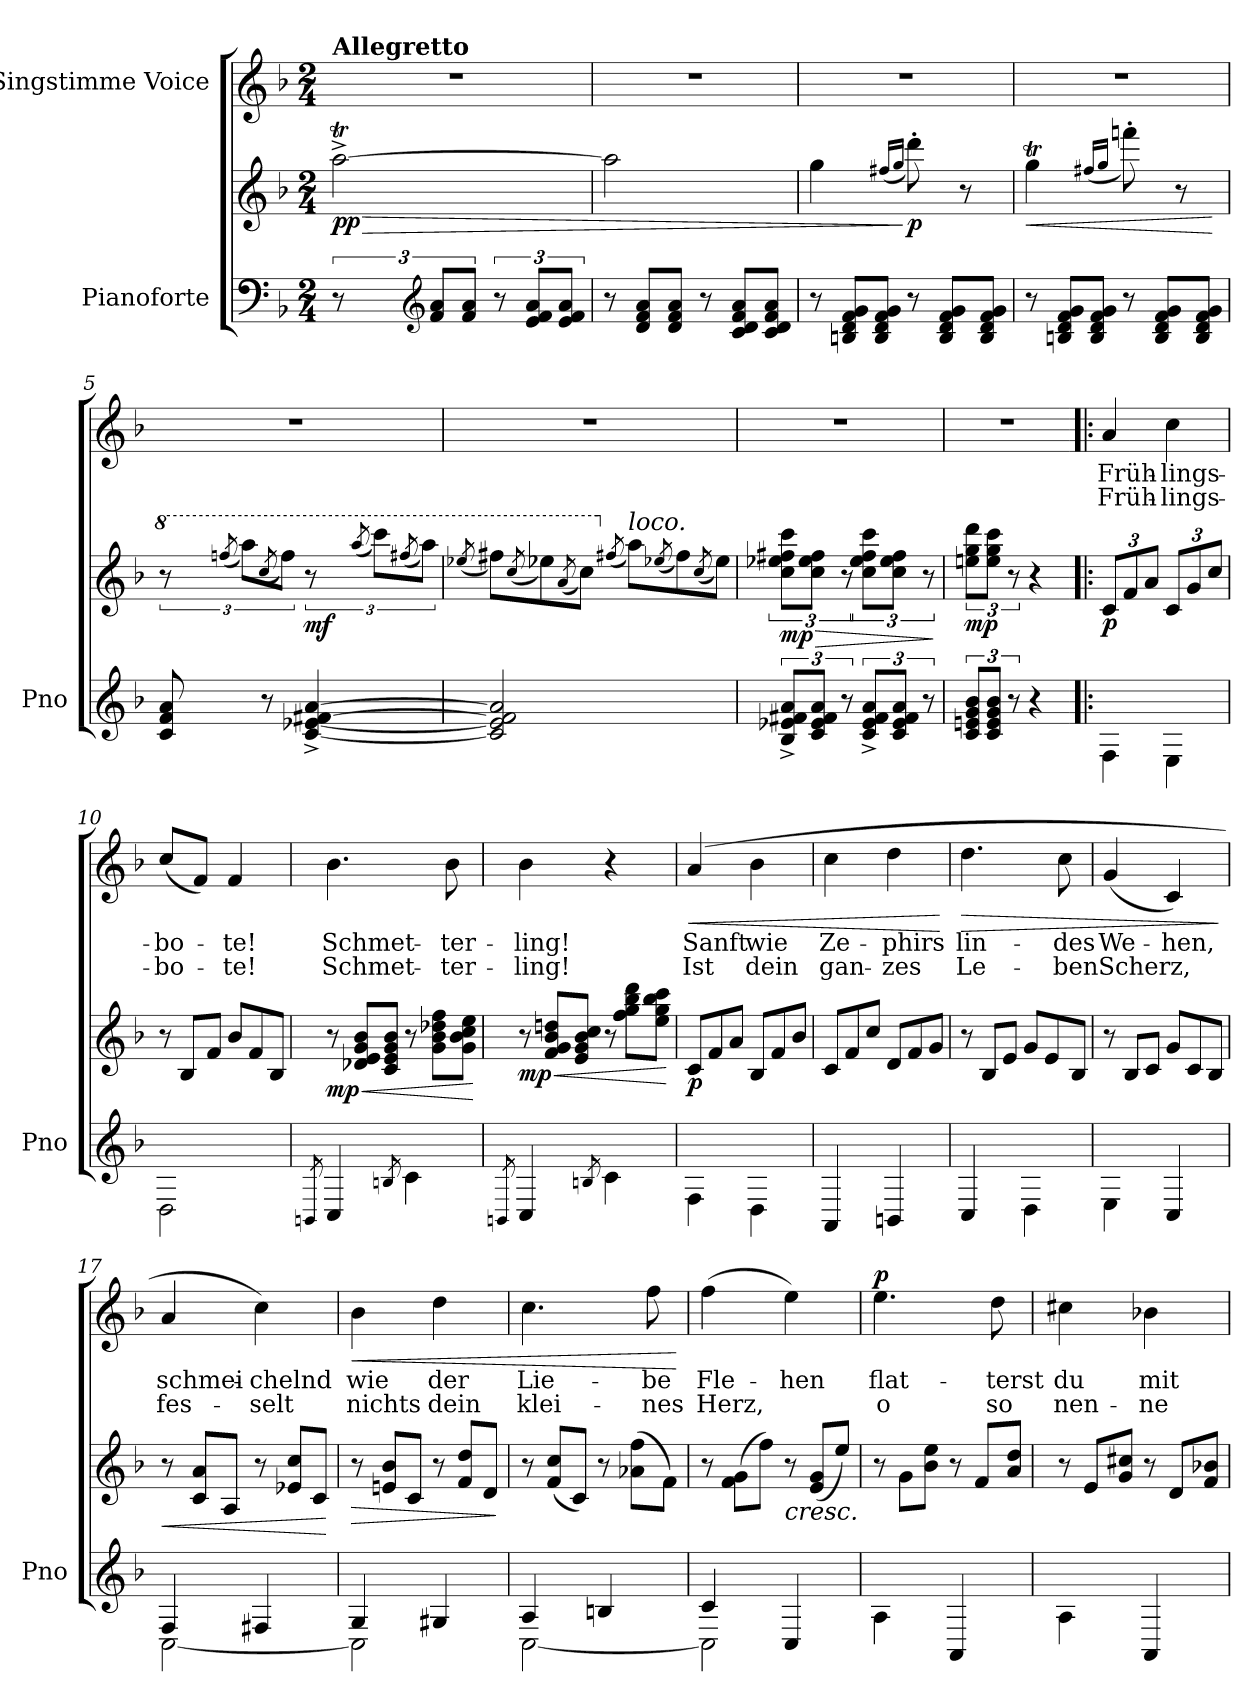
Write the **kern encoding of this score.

**kern	**kern	**dynam	**kern	**text	**text	**dynam
*part2	*part2	*part2	*part1	*part1	*part1	*part1
*staff3	*staff2	*staff2/3	*staff1	*staff1	*staff1	*staff1
*I"Pianoforte	*	*	*I"Singstimme Voice	*	*	*
*I'Pno	*	*	*	*	*	*
*clefF4	*clefG2	*	*clefG2	*	*	*
*k[b-]	*k[b-]	*	*k[b-]	*	*	*
*M2/4	*M2/4	*	*M2/4	*	*	*
=1	=1	=1	=1	=1	=1	=1
!	!	!	!LO:TX:a:B:t=Allegretto	!	!	!
!	!	!LO:HP:b	!	!	!	!
!	!	!LO:DY:n=1:b	!	!	!	!
12r	[2aat^\	> pp	2r	.	.	.
*clefG2	*	*	*	*	*	*
12f/ 12a/L	.	.	.	.	.	.
12f/ 12a/J	.	.	.	.	.	.
12r	.	.	.	.	.	.
12e/ 12f/ 12a/L	.	.	.	.	.	.
12e/ 12f/ 12a/J	.	.	.	.	.	.
=2	=2	=2	=2	=2	=2	=2
*Xtuplet	*	*	*	*	*	*
12r	2aa\]	.	2r	.	.	.
12d/ 12f/ 12a/L	.	.	.	.	.	.
12d/ 12f/ 12a/J	.	.	.	.	.	.
12r	.	.	.	.	.	.
12c/ 12d/ 12f/ 12a/L	.	.	.	.	.	.
12c/ 12d/ 12f/ 12a/J	.	.	.	.	.	.
=3	=3	=3	=3	=3	=3	=3
12r	4ggTTT\	.	2r	.	.	.
12Bn/ 12d/ 12f/ 12g/L	.	.	.	.	.	.
12B/ 12d/ 12f/ 12g/J	.	.	.	.	.	.
.	(<16qff#X/LL	.	.	.	.	.
.	16qgg/JJ	.	.	.	.	.
!	!	!LO:DY:n=1:b	!	!	!	!
12r	8ddd'\)	] p	.	.	.	.
12B/ 12d/ 12f/ 12g/L	.	.	.	.	.	.
.	8r	.	.	.	.	.
12B/ 12d/ 12f/ 12g/J	.	.	.	.	.	.
=4	=4	=4	=4	=4	=4	=4
!	!	!LO:HP:b	!	!	!	!
12r	4ggT\	<	2r	.	.	.
12Bn/ 12d/ 12f/ 12g/L	.	.	.	.	.	.
12B/ 12d/ 12f/ 12g/J	.	.	.	.	.	.
.	(<16qff#X/LL	.	.	.	.	.
.	16qgg/JJ	.	.	.	.	.
12r	8fffn'\)	.	.	.	.	.
12B/ 12d/ 12f/ 12g/L	.	.	.	.	.	.
.	8r	.	.	.	.	.
12B/ 12d/ 12f/ 12g/J	.	.	.	.	.	.
.	.	[	.	.	.	.
=5	=5	=5	=5	=5	=5	=5
*	*8va	*	*	*	*	*
8c/ 8f/ 8a/	12r	.	2r	.	.	.
.	(<8qfffn/	.	.	.	.	.
.	12aaa\L)	.	.	.	.	.
8r	.	.	.	.	.	.
.	(<8qccc/	.	.	.	.	.
.	12fff\J)	.	.	.	.	.
!	!	!LO:DY:b	!	!	!	!
[4c/^ [4e-X/^ [4f#X/^ [4a/^	12r	mf	.	.	.	.
.	(<8qaaa/	.	.	.	.	.
.	12cccc\L)	.	.	.	.	.
.	(<8qfff#X/	.	.	.	.	.
.	12aaa\J)	.	.	.	.	.
!!LO:LB:g=z
=6	=6	=6	=6	=6	=6	=6
.	(<8qeee-X/	.	.	.	.	.
*	*Xtuplet	*	*	*	*	*
*	*	*	*^	*	*	*
2c/] 2e-/] 2f#/] 2a/]	12fff#X\L)	.	2r	4ryy	.	.	.
.	(<8qccc/	.	.	.	.	.	.
.	12eee-X\)	.	.	.	.	.	.
.	(<8qaa/	.	.	.	.	.	.
.	12ccc\J)	.	.	.	.	.	.
*	*X8va	*	*	*	*	*	*
*	*	*	*MM92	*	*	*	*
.	(<8qff#X/	.	.	.	.	.	.
!	!LO:TX:a:i:t=loco.	!	!	!	!	!	!
.	12aa\L)	.	.	4ryy	.	.	.
.	(<8qee-X/	.	.	.	.	.	.
.	12ff#\)	.	.	.	.	.	.
.	(<8qcc/	.	.	.	.	.	.
.	12ee-\J)	.	.	.	.	.	.
=7	=7	=7	=7	=7	=7	=7	=7
*tuplet	*tuplet	*	*	*	*	*	*
*	*	*	*MM88	*	*	*	*
!	!	!LO:HP:b	!	!	!	!	!
!	!	!LO:DY:n=1:b	!	!	!	!	!
12B-/^ 12e-X/^ 12f#X/^ 12a/^L	12cc\ 12ee-X\ 12ff#X\ 12ccc\L	> mp	2r	4ryy	.	.	.
12c/ 12e-/ 12f#/ 12a/J	12cc\ 12ee-\ 12ff#\J	.	.	.	.	.	.
12r	12r	.	.	.	.	.	.
*	*	*	*MM82	*	*	*	*
12c/^ 12e-/^ 12f#/^ 12a/^L	12cc\ 12ee-\ 12ff#\ 12ccc\L	.	.	4ryy	.	.	.
12c/ 12e-/ 12f#/ 12a/J	12cc\ 12ee-\ 12ff#\J	.	.	.	.	.	.
12r	12r	.	.	.	.	.	.
.	.	]	.	.	.	.	.
=8	=8	=8	=8	=8	=8	=8	=8
!	!	!LO:DY:b	!	!	!	!	!
*	*	*	*v	*v	*	*	*
12c/ 12en/ 12g/ 12b-/L	12een\ 12gg\ 12ddd\L	mp	2r	.	.	.
12c/ 12e/ 12g/ 12b-/J	12ee\ 12gg\ 12ccc\J	.	.	.	.	.
12r	12r	.	.	.	.	.
4r	4r	.	.	.	.	.
=9!|:	=9!|:	=9!|:	=9!|:	=9!|:	=9!|:	=9!|:
*	*Xbrackettup	*	*	*	*	*
*	*	*	*MM96	*	*	*
!	!	!LO:DY:b	!	!LO:LY:b	!LO:LY:b	!
4F\	12c/L	p	4a/	Früh-	Früh-	.
.	12f/	.	.	.	.	.
.	12a/J	.	.	.	.	.
!	!	!	!	!LO:LY:b	!LO:LY:b	!
4E\	12c/L	.	4cc\	-lings-	-lings-	.
.	12g/	.	.	.	.	.
.	12cc/J	.	.	.	.	.
=10	=10	=10	=10	=10	=10	=10
*	*Xtuplet	*	*	*	*	*
!	!	!	!	!LO:LY:b	!LO:LY:b	!
2D\	12r	.	(<8cc/L	-bo-	-bo-	.
.	12B-/L	.	.	.	.	.
.	.	.	8f/J)	.	.	.
.	12f/J	.	.	.	.	.
!	!	!	!	!LO:LY:b	!LO:LY:b	!
.	12b-/L	.	4f/	-te!	-te!	.
.	12f/	.	.	.	.	.
.	12B-/J	.	.	.	.	.
=11	=11	=11	=11	=11	=11	=11
*	*	*	*MM92	*	*	*
8qBBn/	.	.	.	.	.	.
!	!	!LO:HP:b	!	!LO:LY:b	!LO:LY:b	!
!	!	!LO:DY:n=1:b	!	!	!	!
4C/	12r	< mp	4.b-\	Schmet-	Schmet-	.
.	12d-X/ 12e/ 12g/ 12b-/L	.	.	.	.	.
.	12c/ 12e/ 12g/ 12b-/J	.	.	.	.	.
8qBn/	.	.	.	.	.	.
4c\	12r	.	.	.	.	.
.	12g\ 12b-\ 12dd-X\ 12ff\L	.	.	.	.	.
!	!	!	!	!LO:LY:b	!LO:LY:b	!
.	.	.	8b-\	-ter-	-ter-	.
.	12g\ 12b-\ 12cc\ 12ee\J	.	.	.	.	.
.	.	[	.	.	.	.
!!LO:LB:g=z
=12	=12	=12	=12	=12	=12	=12
8qBBn/	.	.	.	.	.	.
!	!	!LO:HP:b	!	!LO:LY:b	!LO:LY:b	!
!	!	!LO:DY:n=1:b	!	!	!	!
4C/	12r	< mp	4b-\	-ling!	-ling!	.
.	12f/ 12g/ 12b-/ 12ddn/L	.	.	.	.	.
.	12e/ 12g/ 12b-/ 12cc/J	.	.	.	.	.
8qBn/	.	.	.	.	.	.
4c\	12r	.	4r	.	.	.
.	12ff\ 12gg\ 12bb-\ 12ddd\L	.	.	.	.	.
.	12ee\ 12gg\ 12bb-\ 12ccc\J	.	.	.	.	.
.	.	[	.	.	.	.
=13	=13	=13	=13	=13	=13	=13
*	*	*	*MM96	*	*	*
!	!	!LO:DY:b	!	!LO:LY:b	!LO:LY:b	!LO:HP:b
4F\	12c/L	p	(>4a/	Sanft	Ist	<
.	12f/	.	.	.	.	.
.	12a/J	.	.	.	.	.
!	!	!	!	!LO:LY:b	!LO:LY:b	!
4D\	12B-/L	.	4b-\	wie	dein	.
.	12f/	.	.	.	.	.
.	12b-/J	.	.	.	.	.
=14	=14	=14	=14	=14	=14	=14
!	!	!	!	!LO:LY:b	!LO:LY:b	!
4AA/	12c/L	.	4cc\	Ze-	gan-	.
.	12f/	.	.	.	.	.
.	12cc/J	.	.	.	.	.
!	!	!	!	!LO:LY:b	!LO:LY:b	!
4BBn/	12d/L	.	4dd\	-phirs	-zes	.
.	12f/	.	.	.	.	.
.	12g/J	.	.	.	.	.
.	.	.	.	.	.	[
=15	=15	=15	=15	=15	=15	=15
!	!	!	!	!LO:LY:b	!LO:LY:b	!LO:HP:b
4C/	12r	.	4.dd\	lin-	Le-	>
.	12B-/L	.	.	.	.	.
.	12e/J	.	.	.	.	.
4D\	12g/L	.	.	.	.	.
.	12e/	.	.	.	.	.
!	!	!	!	!LO:LY:b	!LO:LY:b	!
.	.	.	8cc\	-des	-ben	.
.	12B-/J	.	.	.	.	.
=16	=16	=16	=16	=16	=16	=16
!	!	!	!	!LO:LY:b	!LO:LY:b	!
4E\	12r	.	(<4g/	We-	Scherz,	.
.	12B-/L	.	.	.	.	.
.	12c/J	.	.	.	.	.
!	!	!	!	!LO:LY:b	!	!
4C/	12g/L	.	4c/)	-hen,	.	.
.	12c/	.	.	.	.	.
.	12B-/J	.	.	.	.	.
.	.	.	.	.	.	]
=17	=17	=17	=17	=17	=17	=17
*^	*	*	*	*	*	*
!	!	!	!LO:HP:b	!	!LO:LY:b	!LO:LY:b	!
4F/	[2C\	12r	<	4a/	schmei-	fes-	.
.	.	12c/ 12a/L	.	.	.	.	.
.	.	12A/J	.	.	.	.	.
!	!	!	!	!	!LO:LY:b	!LO:LY:b	!
4F#X/	.	12r	.	4cc\)	-chelnd	-selt	.
.	.	12e-X/ 12cc/L	.	.	.	.	.
.	.	12c/J	.	.	.	.	.
*v	*v	*	*	*	*	*	*
.	.	[	.	.	.	.
=18	=18	=18	=18	=18	=18	=18
*^	*	*	*	*	*	*
!	!	!	!LO:HP:b	!	!LO:LY:b	!LO:LY:b	!LO:HP:b
4G/	2C\]	12r	>	4b-\	wie	nichts	<
.	.	12en/ 12b-/L	.	.	.	.	.
.	.	12c/J	.	.	.	.	.
!	!	!	!	!	!LO:LY:b	!LO:LY:b	!
4G#X/	.	12r	.	4dd\	der	dein	.
.	.	12f/ 12dd/L	.	.	.	.	.
.	.	12d/J	.	.	.	.	.
*v	*v	*	*	*	*	*	*
.	.	]	.	.	.	.
!!LO:LB:g=z
=19	=19	=19	=19	=19	=19	=19
*^	*	*	*	*	*	*
!	!	!	!	!	!LO:LY:b	!LO:LY:b	!
4A/	[2C\	12r	.	4.cc\	Lie-	klei-	.
.	.	(<12f/ 12cc/L	.	.	.	.	.
.	.	12c/J)	.	.	.	.	.
4Bn/	.	12r	.	.	.	.	.
.	.	(>12a-X\ 12ff\L	.	.	.	.	.
!	!	!	!	!	!LO:LY:b	!LO:LY:b	!
.	.	.	.	8ff\	-be	-nes	.
.	.	12f\J)	.	.	.	.	.
*v	*v	*	*	*	*	*	*
.	.	.	.	.	.	[
=20	=20	=20	=20	=20	=20	=20
*^	*	*	*	*	*	*
!	!	!	!	!	!LO:LY:b	!LO:LY:b	!
4c/	2C\]	12r	.	(>4ff\	Fle-	Herz,	.
.	.	(>12f\ 12g\L	.	.	.	.	.
.	.	12ff\J)	.	.	.	.	.
!	!	!LO:TX:b:i:t=cresc.	!	!	!	!	!
!	!	!	!	!	!LO:LY:b	!	!
4C/	.	12r	.	4ee\)	-hen	.	.
.	.	(<12e/ 12g/L	.	.	.	.	.
.	.	12ee/J)	.	.	.	.	.
*v	*v	*	*	*	*	*	*
=21	=21	=21	=21	=21	=21	=21
!	!	!	!	!LO:LY:b	!LO:LY:b	!LO:DY:a
4A\	12r	.	4.ee\	flat-	o	p
.	12g\L	.	.	.	.	.
.	12b-\ 12ee\J	.	.	.	.	.
4AA/	12r	.	.	.	.	.
.	12f/L	.	.	.	.	.
!	!	!	!	!LO:LY:b	!LO:LY:b	!
.	.	.	8dd\	-terst	so	.
.	12a/ 12dd/J	.	.	.	.	.
=22	=22	=22	=22	=22	=22	=22
!	!	!	!	!LO:LY:b	!LO:LY:b	!
4A\	12r	.	4cc#X\	du	nen-	.
.	12e/L	.	.	.	.	.
.	12g/ 12cc#X/J	.	.	.	.	.
!	!	!	!	!LO:LY:b	!LO:LY:b	!
4AA/	12r	.	4b-X\	mit	-ne	.
.	12d/L	.	.	.	.	.
.	12f/ 12b-X/J	.	.	.	.	.
=	=	=	=	=	=	=
*-	*-	*-	*-	*-	*-	*-
